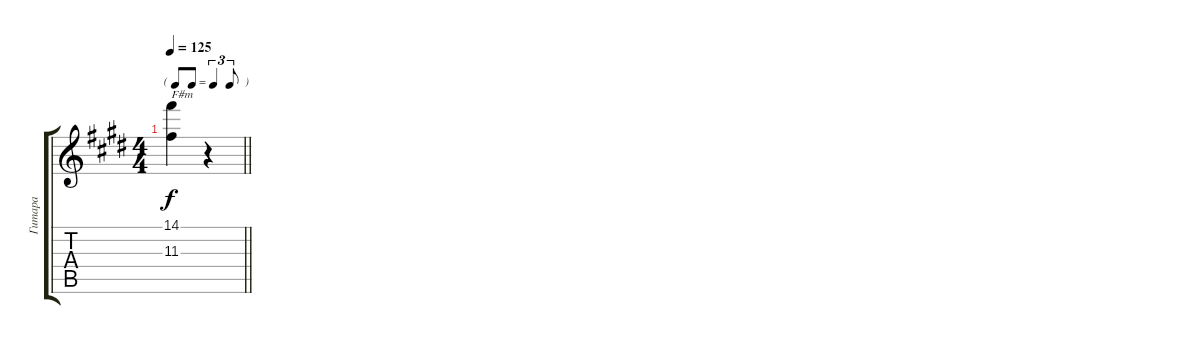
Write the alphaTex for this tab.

\track ("Гитара" "Гитара") {instrument electricguitarjazz}
\staff {score tabs}
\tuning (E4 B3 G3 D3 A2 E2) {hide}
\ts (4 4)
\tf triplet8th
\tempo 125
\clef g2
\barLineRight lightlight
\ks e
(14.1 11.3).4{txt "F#m" dy f} r.4
